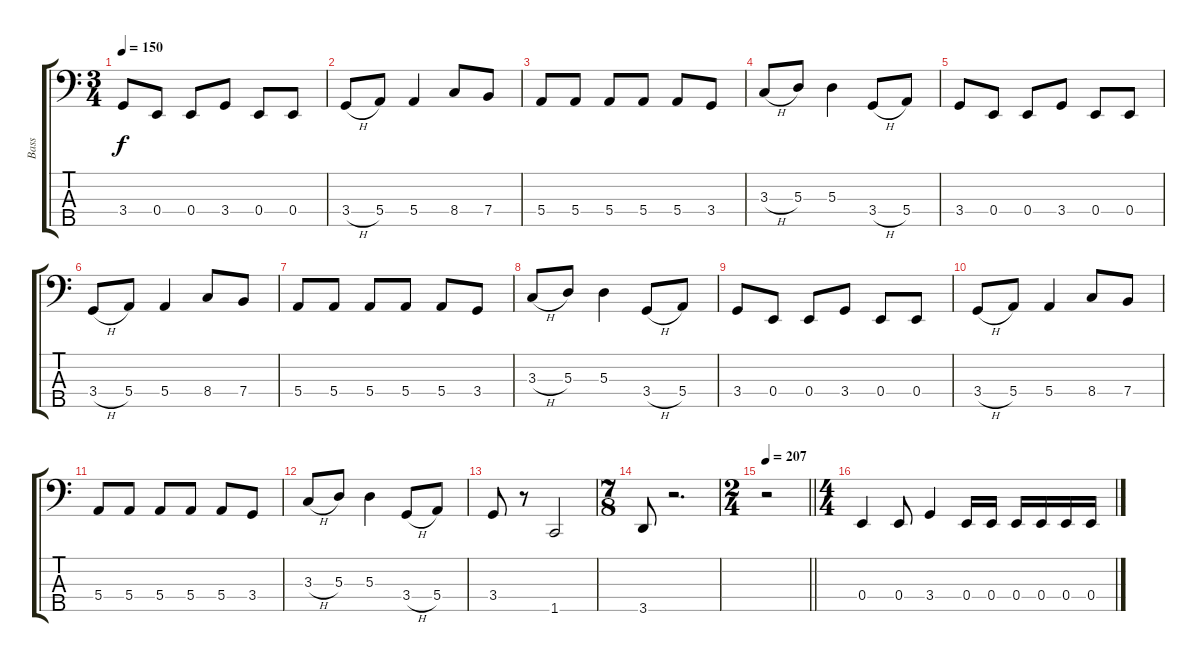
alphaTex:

\track ("Bass" "Bass") {instrument electricbassfinger}
\staff {score tabs}
\tuning (G2 D2 A1 E1 B0) {hide}
\ts (3 4)
\tempo 150
\clef f4
\ks c
3.4.8{dy f} 0.4.8 0.4.8 3.4.8 0.4.8 0.4.8 |
3.4{h}.8 5.4.8 5.4.4 8.4.8 7.4.8 |
5.4.8 5.4.8 5.4.8 5.4.8 5.4.8 3.4.8 |
3.3{h}.8 5.3.8 5.3.4 3.4{h}.8 5.4.8 |
3.4.8 0.4.8 0.4.8 3.4.8 0.4.8 0.4.8 |
3.4{h}.8 5.4.8 5.4.4 8.4.8 7.4.8 |
5.4.8 5.4.8 5.4.8 5.4.8 5.4.8 3.4.8 |
3.3{h}.8 5.3.8 5.3.4 3.4{h}.8 5.4.8 |
3.4.8 0.4.8 0.4.8 3.4.8 0.4.8 0.4.8 |
3.4{h}.8 5.4.8 5.4.4 8.4.8 7.4.8 |
5.4.8 5.4.8 5.4.8 5.4.8 5.4.8 3.4.8 |
3.3{h}.8 5.3.8 5.3.4 3.4{h}.8 5.4.8 |
3.4.8 r.8 1.5.2 |
\ts (7 8)
3.5.8 r.2{d} |
\ts (2 4)
\tempo 207
\barLineRight lightlight
r.2 |
\ts (4 4)
0.4.4 0.4.8 3.4.4 0.4.16 0.4.16 0.4.16 0.4.16 0.4.16 0.4.16
